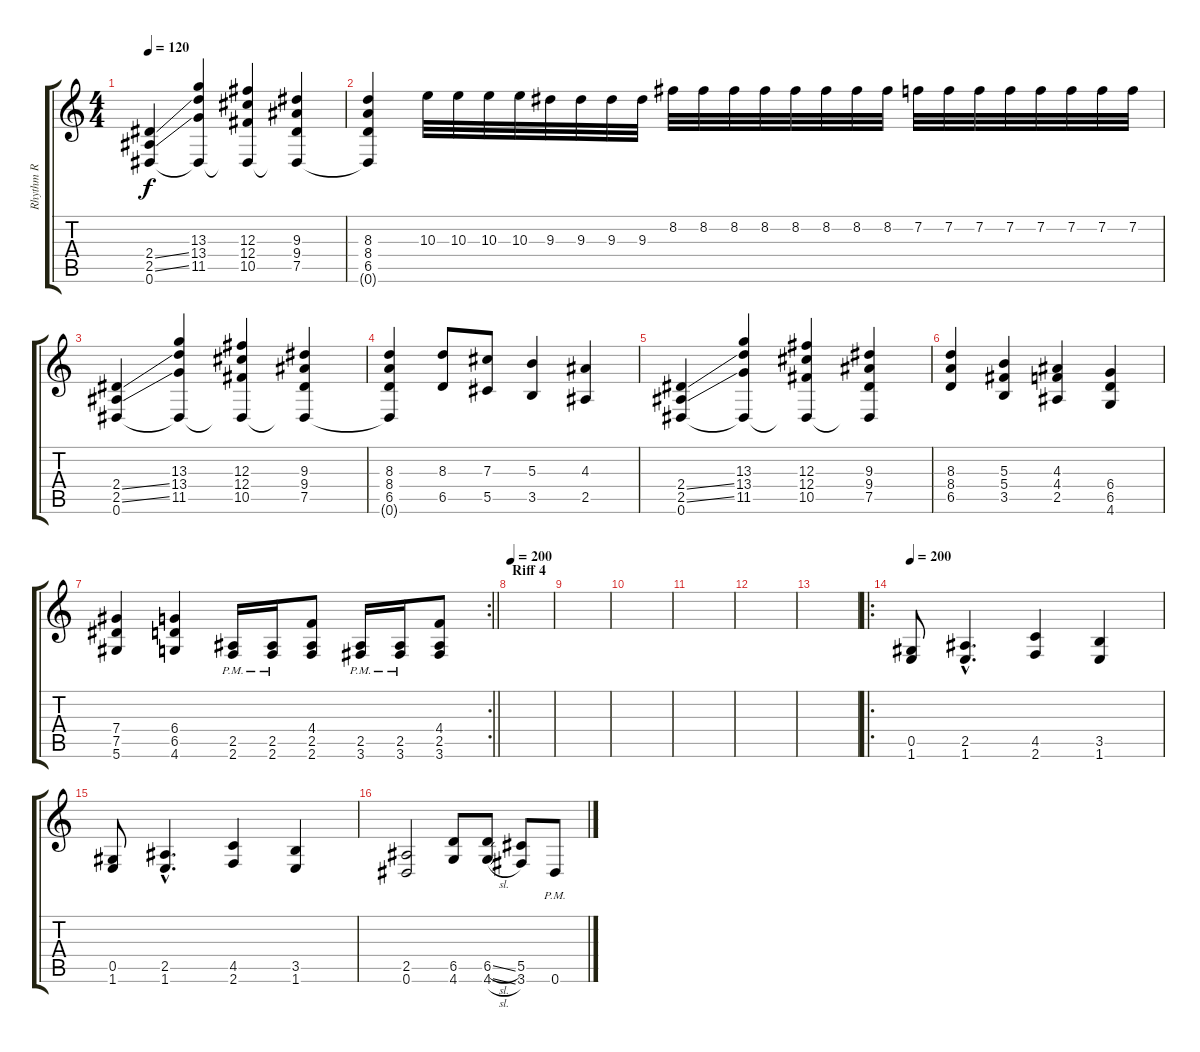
\track ("Rhythm R" "Rhythm R") {instrument distortionguitar}
\staff {score tabs}
\tuning (Eb4 Bb3 Gb3 Db3 Ab2 Eb2) {hide}
\ts (4 4)
\tempo 120
\clef g2
\ks c
(2.4{ss} 2.5{ss} 0.6).4{dy f} (13.3 13.4 11.5 0.6{t}).4 (12.3 12.4 10.5 0.6{t}).4 (9.3 9.4 7.5 0.6{t}).4 |
(8.3 8.4 6.5 0.6{t}).4 10.3.32 10.3.32 10.3.32 10.3.32 9.3.32 9.3.32 9.3.32 9.3.32 8.2.32 8.2.32 8.2.32 8.2.32 8.2.32 8.2.32 8.2.32 8.2.32 7.2.32 7.2.32 7.2.32 7.2.32 7.2.32 7.2.32 7.2.32 7.2.32 |
(2.4{ss} 2.5{ss} 0.6).4 (13.3 13.4 11.5 0.6{t}).4 (12.3 12.4 10.5 0.6{t}).4 (9.3 9.4 7.5 0.6{t}).4 |
(8.3 8.4 6.5 0.6{t}).4 (8.3 6.5).8 (7.3 5.5).8 (5.3 3.5).4 (4.3 2.5).4 |
(2.4{ss} 2.5{ss} 0.6).4 (13.3 13.4 11.5 0.6{t}).4 (12.3 12.4 10.5 0.6{t}).4 (9.3 9.4 7.5 0.6{t}).4 |
(8.3 8.4 6.5).4 (5.3 5.4 3.5).4 (4.3 4.4 2.5).4 (6.4 6.5 4.6).4 |
\rc 2
\barLineRight lightlight
(7.4 7.5 5.6).4 (6.4 6.5 4.6).4 (2.5{pm} 2.6{pm}).16 (2.5{pm} 2.6{pm}).16 (4.4 2.5 2.6).8 (2.5{pm} 3.6{pm}).16 (2.5{pm} 3.6{pm}).16 (4.4 2.5 3.6).8 |
\section ("" "Riff 4")
\tempo 200
|
|
|
|
|
|
\ro
\tempo 200
(0.5 1.6).8 (2.5{hac} 1.6{hac}).4{d} (4.5 2.6).4 (3.5 1.6).4 |
(0.5 1.6).8 (2.5{hac} 1.6{hac}).4{d} (4.5 2.6).4 (3.5 1.6).4 |
(2.5 0.6).2 (6.5 4.6).8 (6.5{sl} 4.6{sl}).8 (5.5 3.6).8 0.6{pm}.8
